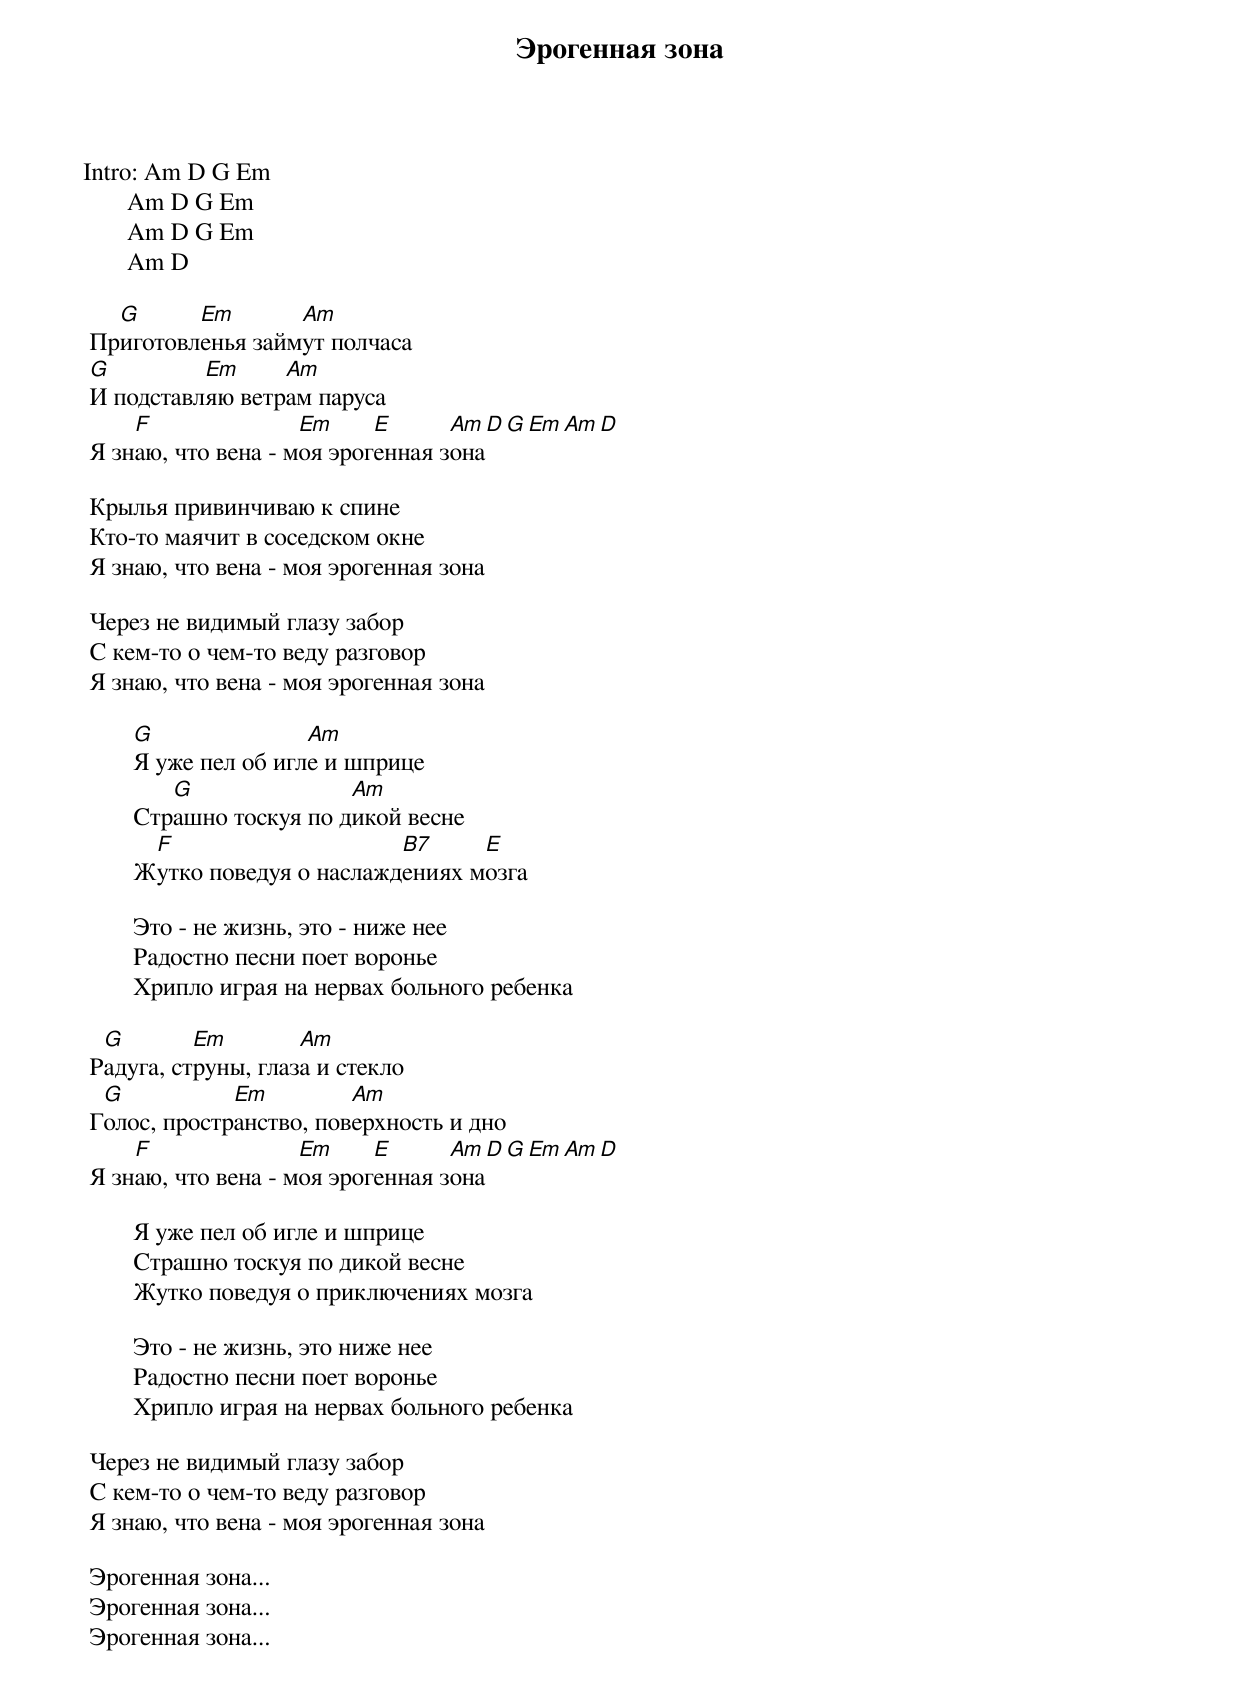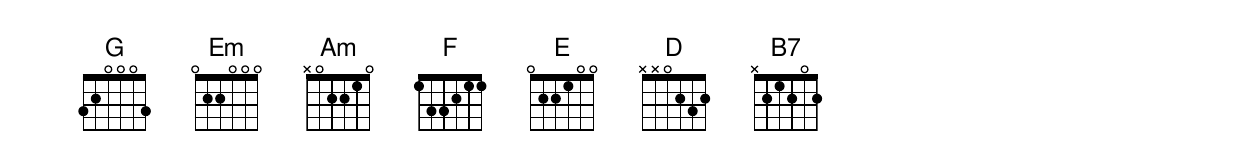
 Эрогенная зона

Intro: Am D G Em
       Am D G Em
       Am D G Em
       Am D

   G      Em       Am
 Приготовленья займут полчаса
 G         Em     Am
 И подставляю ветрам паруса
     F               Em     E      Am   D G Em Am D
 Я знаю, что вена - моя эрогенная зона

 Крылья привинчиваю к спине
 Кто-то маячит в соседском окне
 Я знаю, что вена - моя эрогенная зона

 Через не видимый глазу забор
 С кем-то о чем-то веду разговор
 Я знаю, что вена - моя эрогенная зона

        G               Am
        Я уже пел об игле и шприце
           G               Am
        Страшно тоскуя по дикой весне
         F                     B7     E
        Жутко поведуя о наслаждениях мозга

        Это - не жизнь, это - ниже нее
        Радостно песни поет воронье
        Хрипло играя на нервах больного ребенка

  G        Em        Am
 Радуга, струны, глаза и стекло
  G           Em         Am
 Голос, пространство, поверхность и дно
     F               Em     E      Am   D G Em Am D
 Я знаю, что вена - моя эрогенная зона

        Я уже пел об игле и шприце
        Страшно тоскуя по дикой весне
        Жутко поведуя о приключениях мозга

        Это - не жизнь, это ниже нее
        Радостно песни поет воронье
        Хрипло играя на нервах больного ребенка

 Через не видимый глазу забор
 С кем-то о чем-то веду разговор
 Я знаю, что вена - моя эрогенная зона

 Эрогенная зона...
 Эрогенная зона...
 Эрогенная зона...
